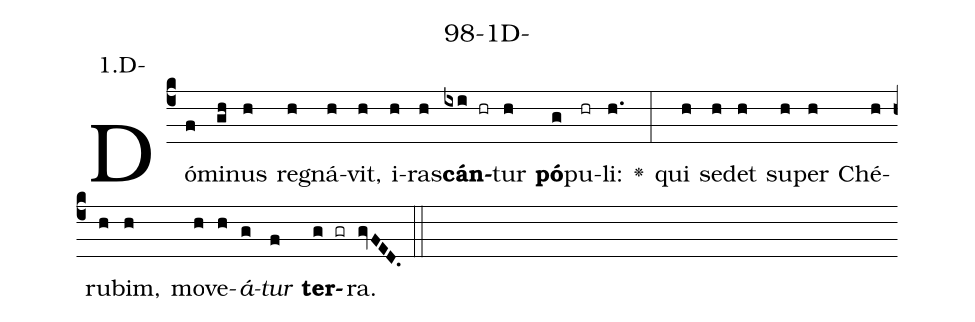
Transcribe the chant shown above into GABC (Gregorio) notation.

name: 98-1D-;
annotation: 1.D-;
%%
(c4)Dó(f)mi(gh)nus(h) re(h)gná(h)vit,(h) i(h)ras(h)<b>cán</b>(ixi hr)tur(h) <b>pó</b>(g)pu(hr)li:(h.) <v>\greheightstar</v>(:) qui(h) se(h)det(h) su(h)per(h) Ché(h)ru(h)bim,(h) mo(h)ve(h)<i>á</i>(g)<i>tur</i>(f) <b>ter</b>(g gr)ra.(gvFED.) (::)


%E(h) u(h) o(g) u(f) a(g) e.(gvFED.) (::)
